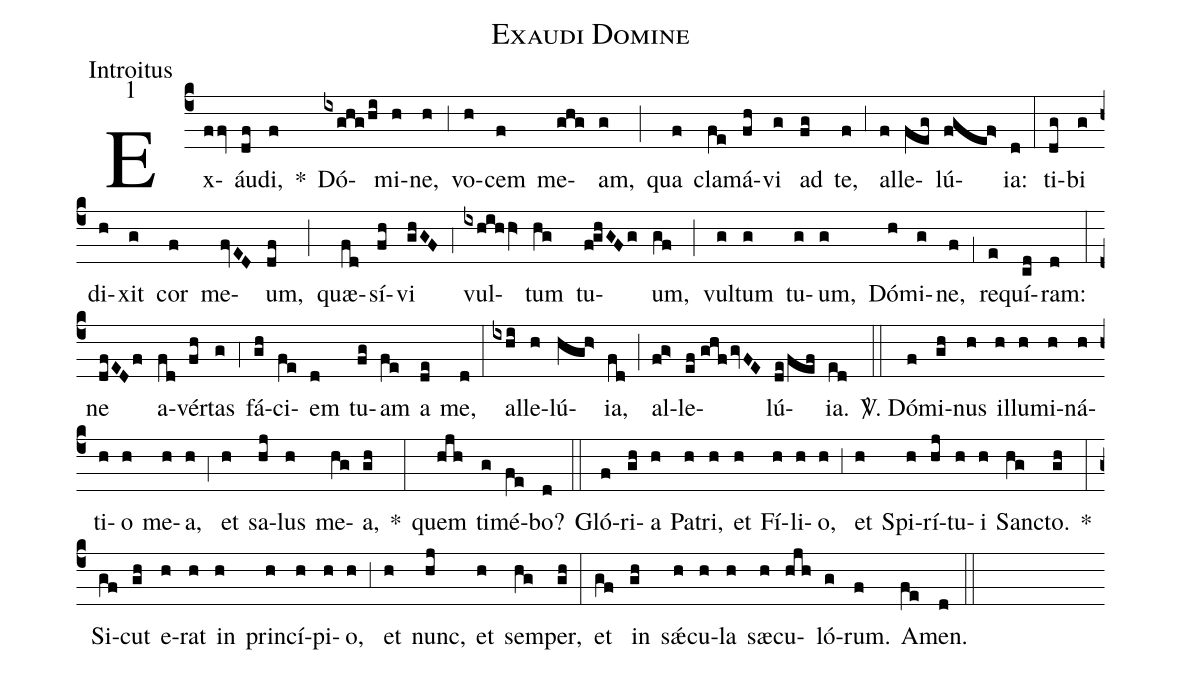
name:Exaudi Domine;
office-part:Introitus;
mode:1;
%%
(c4) Ex(ffv)áu(df)di,(f) *()
Dó(ixghg!/hi)mi(h)ne,(h) (,3) vo(h)cem(f) me(ghg)am,(g) (;) qua(f) cla(fe)má(fh)vi(g) ad(fg) te,(f) (,3) al(f)le(feg)lú(fgef>)ia:(d) (:)
ti(dg)bi(g) di(h)xit(g) cor(f) me(fvED)um,(df) (;) quæ(fd)sí(fh)vi(ghGF) (,4) vul(ixhihhV>)tum(hg) tu(f!ghGFg)um,(gf) (;) vul(g)tum(g) tu(g)um,(g) Dó(h)mi(g)ne,(f) (,1) re(e)quí(cd)ram:(d) (:)
ne(dfEDf) a(fd)vér(fh)tas(g) (,4) fá(gh)ci(fe)em(d) tu(fg)am(fe) a(de) me,(d) (:)
al(ixhi)le(h)lú(hgh>)ia,(fd) (;) al(fg>)le(ef//ghf/gvFE)lú(de/fef)ia.(ed) (::)
 <sp>V/</sp>. Dó(f)mi(gh)nus(h) il(h)lu(h)mi(h)ná(h)ti(h)o(h) me(h)a,(h) (,4) et(h) sa(hj)lus(h) me(hg)a,(gh) *(:)
quem(hjh) ti(g)mé(fe)bo?(d) (::)

Gló(f)ri(gh)a(h) Pa(h)tri,(h) et(h) Fí(h)li(h)o,(h) (,3)
et(h) Spi(h)rí(hj)tu(h)i(h) San(hg)cto.(gh) *(:)
Si(gf)cut(gh) e(h)rat(h) in(h) prin(h)cí(h)pi(h)o,(h) (,3)
et(h) nunc,(hj) et(h) sem(hg)per,(gh) (:)
et(gf) in(gh) sǽ(h)cu(h)la(h)
sæ(h)cu(hjh)ló(g)rum.(f) A(fe)men.(d) (::)
